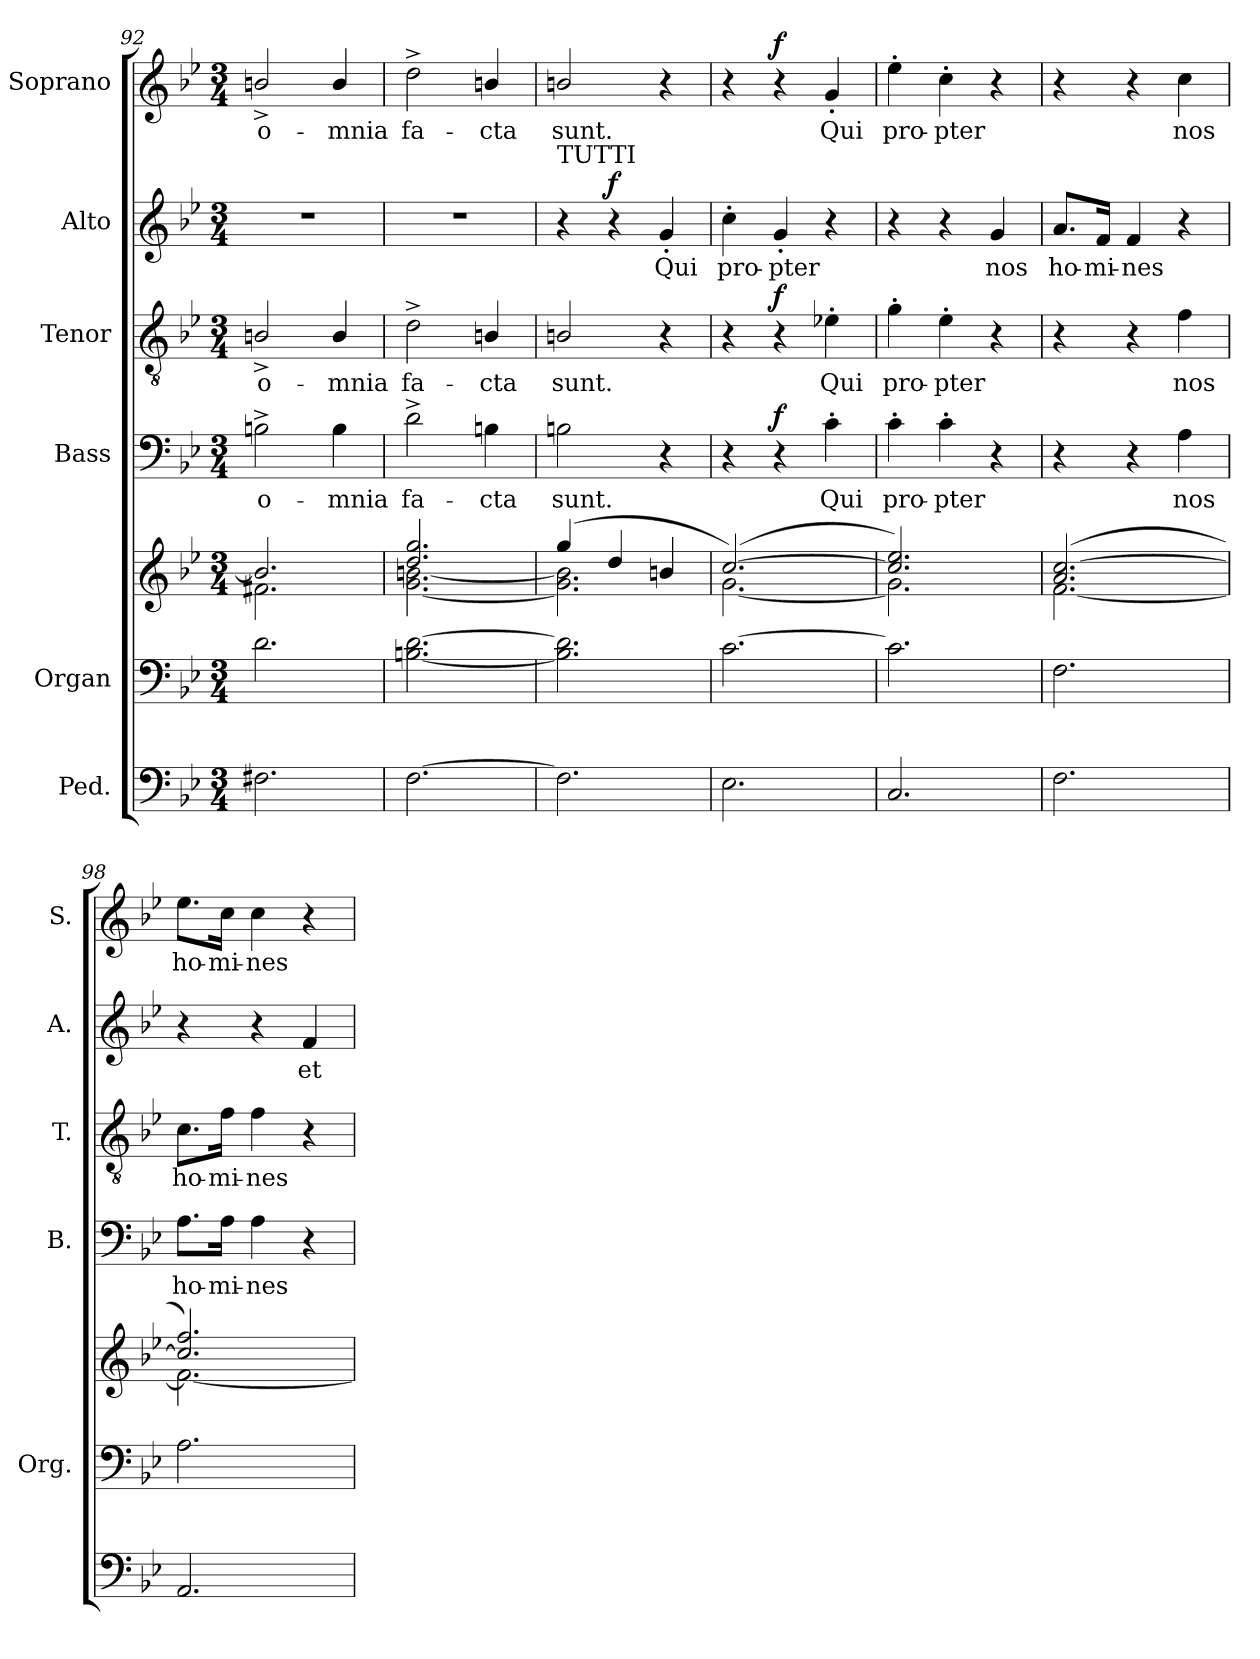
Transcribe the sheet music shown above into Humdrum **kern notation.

**kern	**kern	**kern	**kern	**text	**dynam	**kern	**text	**dynam	**kern	**text	**dynam	**kern	**text	**dynam
*part6	*part5	*part5	*part4	*part4	*part4	*part3	*part3	*part3	*part2	*part2	*part2	*part1	*part1	*part1
*staff7	*staff6	*staff5	*staff4	*staff4	*staff4	*staff3	*staff3	*staff3	*staff2	*staff2	*staff2	*staff1	*staff1	*staff1
*I"Ped.	*I"Organ	*	*I"Bass	*	*	*I"Tenor	*	*	*I"Alto	*	*	*I"Soprano	*	*
*	*I'Org.	*	*I'B.	*	*	*I'T.	*	*	*I'A.	*	*	*I'S.	*	*
*clefF4	*clefF4	*clefG2	*clefF4	*	*	*clefGv2	*	*	*clefG2	*	*	*clefG2	*	*
*	*	*	*	*	*	*ITrd7c12	*	*	*	*	*	*	*	*
*k[b-e-]	*k[b-e-]	*k[b-e-]	*k[b-e-]	*	*	*k[b-e-]	*	*	*k[b-e-]	*	*	*k[b-e-]	*	*
*B-:	*B-:	*B-:	*B-:	*	*	*B-:	*	*	*B-:	*	*	*B-:	*	*
*M3/4	*M3/4	*M3/4	*M3/4	*	*	*M3/4	*	*	*M3/4	*	*	*M3/4	*	*
=92	=92	=92	=92	=92	=92	=92	=92	=92	=92	=92	=92	=92	=92	=92
*	*	*^	*	*	*	*	*	*	*	*	*	*	*	*
!	!	!	!	!	!LO:LY:b:color=#000000	!	!	!	!	!	!	!	!	!	!
!	!	!	!	!	!	!	!	!LO:LY:b:color=#000000	!	!LO:N:vis=1	!	!	!	!	!
!	!	!	!	!	!	!	!	!	!	!	!	!	!	!LO:LY:b:color=#000000	!
2.F#Xi\	2.di\	2.bi/]	2.f#Xi\	2Bn^i\	o-	.	2BBn^i/	o-	.	2.r	.	.	2bn^i/	o-	.
!	!	!	!	!	!LO:LY:b:color=#000000	!	!	!	!	!	!	!	!	!	!
!	!	!	!	!	!	!	!	!LO:LY:b:color=#000000	!	!	!	!	!	!	!
!	!	!	!	!	!	!	!	!	!	!	!	!	!	!LO:LY:b:color=#000000	!
.	.	.	.	4Bi\	-mnia	.	4BBi/	-mnia	.	.	.	.	4bi/	-mnia	.
=93	=93	=93	=93	=93	=93	=93	=93	=93	=93	=93	=93	=93	=93	=93	=93
!	!	!	!	!	!LO:LY:b:color=#000000	!	!	!	!	!	!	!	!	!	!
!	!	!	!	!	!	!	!	!LO:LY:b:color=#000000	!	!LO:N:vis=1	!	!	!	!	!
!	!	!	!	!	!	!	!	!	!	!	!	!	!	!LO:LY:b:color=#000000	!
[2.Fi\	[2.Bni\ [2.di	2.ddi/ 2.ggi	[2.gi\ [2.bni	2d^i\	fa-	.	2D^i\	fa-	.	2.r	.	.	2dd^i\	fa-	.
!	!	!	!	!	!LO:LY:b:color=#000000	!	!	!	!	!	!	!	!	!	!
!	!	!	!	!	!	!	!	!LO:LY:b:color=#000000	!	!	!	!	!	!	!
!	!	!	!	!	!	!	!	!	!	!	!	!	!	!LO:LY:b:color=#000000	!
.	.	.	.	4Bni\	-cta	.	4BBni/	-cta	.	.	.	.	4bni/	-cta	.
=94	=94	=94	=94	=94	=94	=94	=94	=94	=94	=94	=94	=94	=94	=94	=94
!	!	!	!	!	!LO:LY:b:color=#000000	!	!	!	!	!	!	!	!	!	!
!	!	!	!	!	!	!	!	!LO:LY:b:color=#000000	!	!	!	!	!	!	!
!	!	!	!	!	!	!	!	!	!	!LO:TX:a:t=TUTTI	!	!	!	!	!
!	!	!	!	!	!	!	!	!	!	!	!	!	!	!LO:LY:b:color=#000000	!
2.Fi\]	2.Bi\] 2.di]	(4ggi/	2.gi\] 2.bi]	2Bni\	sunt.	.	2BBni/	sunt.	.	4r	.	.	2bni/	sunt.	.
.	.	4ddi/	.	.	.	.	.	.	.	4r	.	f	.	.	.
!	!	!	!	!	!	!	!	!	!	!	!LO:LY:b:color=#000000	!	!	!	!
.	.	4bni/	.	4r	.	.	4r	.	.	4g'i/	Qui	.	4r	.	.
=95	=95	=95	=95	=95	=95	=95	=95	=95	=95	=95	=95	=95	=95	=95	=95
!	!	!	!	!	!	!	!	!	!	!	!LO:LY:b:color=#000000	!	!	!	!
2.E-i\	[2.ci\	([2.cci/)	[2.gi\	4r	.	.	4r	.	.	4cc'i\	pro-	.	4r	.	.
!	!	!	!	!	!	!	!	!	!	!	!LO:LY:b:color=#000000	!	!	!	!
.	.	.	.	4r	.	f	4r	.	f	4g'i/	-pter	.	4r	.	f
!	!	!	!	!	!LO:LY:b:color=#000000	!	!	!	!	!	!	!	!	!	!
!	!	!	!	!	!	!	!	!LO:LY:b:color=#000000	!	!	!	!	!	!	!
!	!	!	!	!	!	!	!	!	!	!	!	!	!	!LO:LY:b:color=#000000	!
.	.	.	.	4c'i\	Qui	.	4E-X'i\	Qui	.	4r	.	.	4g'i/	Qui	.
!!LO:LB:g=z
=96	=96	=96	=96	=96	=96	=96	=96	=96	=96	=96	=96	=96	=96	=96	=96
!	!	!	!	!	!LO:LY:b:color=#000000	!	!	!	!	!	!	!	!	!	!
!	!	!	!	!	!	!	!	!LO:LY:b:color=#000000	!	!	!	!	!	!	!
!	!	!	!	!	!	!	!	!	!	!	!	!	!	!LO:LY:b:color=#000000	!
2.Ci/	2.ci\]	2.cci/] 2.ee-i)	2.gi\]	4c'i\	pro-	.	4G'i\	pro-	.	4r	.	.	4ee-'i\	pro-	.
!	!	!	!	!	!LO:LY:b:color=#000000	!	!	!	!	!	!	!	!	!	!
!	!	!	!	!	!	!	!	!LO:LY:b:color=#000000	!	!	!	!	!	!	!
!	!	!	!	!	!	!	!	!	!	!	!	!	!	!LO:LY:b:color=#000000	!
.	.	.	.	4c'i\	-pter	.	4E-'i\	-pter	.	4r	.	.	4cc'i\	-pter	.
!	!	!	!	!	!	!	!	!	!	!	!LO:LY:b:color=#000000	!	!	!	!
.	.	.	.	4r	.	.	4r	.	.	4gi/	nos	.	4r	.	.
=97	=97	=97	=97	=97	=97	=97	=97	=97	=97	=97	=97	=97	=97	=97	=97
!	!	!	!	!	!	!	!	!	!	!	!LO:LY:b:color=#000000	!	!	!	!
2.Fi\	2.Fi\	(2.ai/ [2.cci	[2.fi\	4r	.	.	4r	.	.	8.ai/L	ho-	.	4r	.	.
!	!	!	!	!	!	!	!	!	!	!	!LO:LY:b:color=#000000	!	!	!	!
.	.	.	.	.	.	.	.	.	.	16fi/Jk	-mi-	.	.	.	.
!	!	!	!	!	!	!	!	!	!	!	!LO:LY:b:color=#000000	!	!	!	!
.	.	.	.	4r	.	.	4r	.	.	4fi/	-nes	.	4r	.	.
!	!	!	!	!	!LO:LY:b:color=#000000	!	!	!	!	!	!	!	!	!	!
!	!	!	!	!	!	!	!	!LO:LY:b:color=#000000	!	!	!	!	!	!	!
!	!	!	!	!	!	!	!	!	!	!	!	!	!	!LO:LY:b:color=#000000	!
.	.	.	.	4Ai\	nos	.	4Fi\	nos	.	4r	.	.	4cci\	nos	.
=98	=98	=98	=98	=98	=98	=98	=98	=98	=98	=98	=98	=98	=98	=98	=98
!	!	!	!	!	!LO:LY:b:color=#000000	!	!	!	!	!	!	!	!	!	!
!	!	!	!	!	!	!	!	!LO:LY:b:color=#000000	!	!	!	!	!	!	!
!	!	!	!	!	!	!	!	!	!	!	!	!	!	!LO:LY:b:color=#000000	!
2.AAi/	2.Ai\	2.cci/] 2.ffi)	2.fi\_	8.Ai\L	ho-	.	8.Ci\L	ho-	.	4r	.	.	8.ee-i\L	ho-	.
!	!	!	!	!	!LO:LY:b:color=#000000	!	!	!	!	!	!	!	!	!	!
!	!	!	!	!	!	!	!	!LO:LY:b:color=#000000	!	!	!	!	!	!	!
!	!	!	!	!	!	!	!	!	!	!	!	!	!	!LO:LY:b:color=#000000	!
.	.	.	.	16Ai\Jk	-mi-	.	16Fi\Jk	-mi-	.	.	.	.	16cci\Jk	-mi-	.
!	!	!	!	!	!LO:LY:b:color=#000000	!	!	!	!	!	!	!	!	!	!
!	!	!	!	!	!	!	!	!LO:LY:b:color=#000000	!	!	!	!	!	!	!
!	!	!	!	!	!	!	!	!	!	!	!	!	!	!LO:LY:b:color=#000000	!
.	.	.	.	4Ai\	-nes	.	4Fi\	-nes	.	4r	.	.	4cci\	-nes	.
!	!	!	!	!	!	!	!	!	!	!	!LO:LY:b:color=#000000	!	!	!	!
.	.	.	.	4r	.	.	4r	.	.	4fi/	et	.	4r	.	.
*	*	*v	*v	*	*	*	*	*	*	*	*	*	*	*	*
=	=	=	=	=	=	=	=	=	=	=	=	=	=	=
*-	*-	*-	*-	*-	*-	*-	*-	*-	*-	*-	*-	*-	*-	*-
